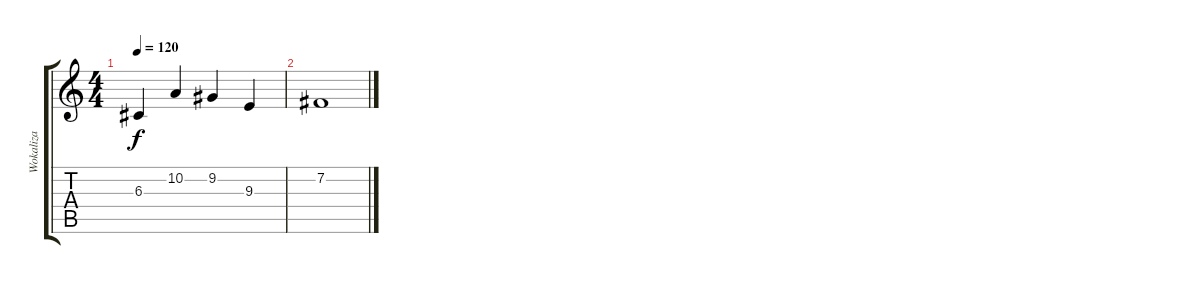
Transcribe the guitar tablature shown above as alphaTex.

\track ("Wokaliza" "Wokaliza") {instrument voiceoohs}
\staff {score tabs}
\tuning (E4 B3 G3 D3 A2 E2) {hide}
\ts (4 4)
\tempo 120
\clef g2
\ks c
6.3.4{dy f} 10.2.4 9.2.4 9.3.4 |
7.2.1
